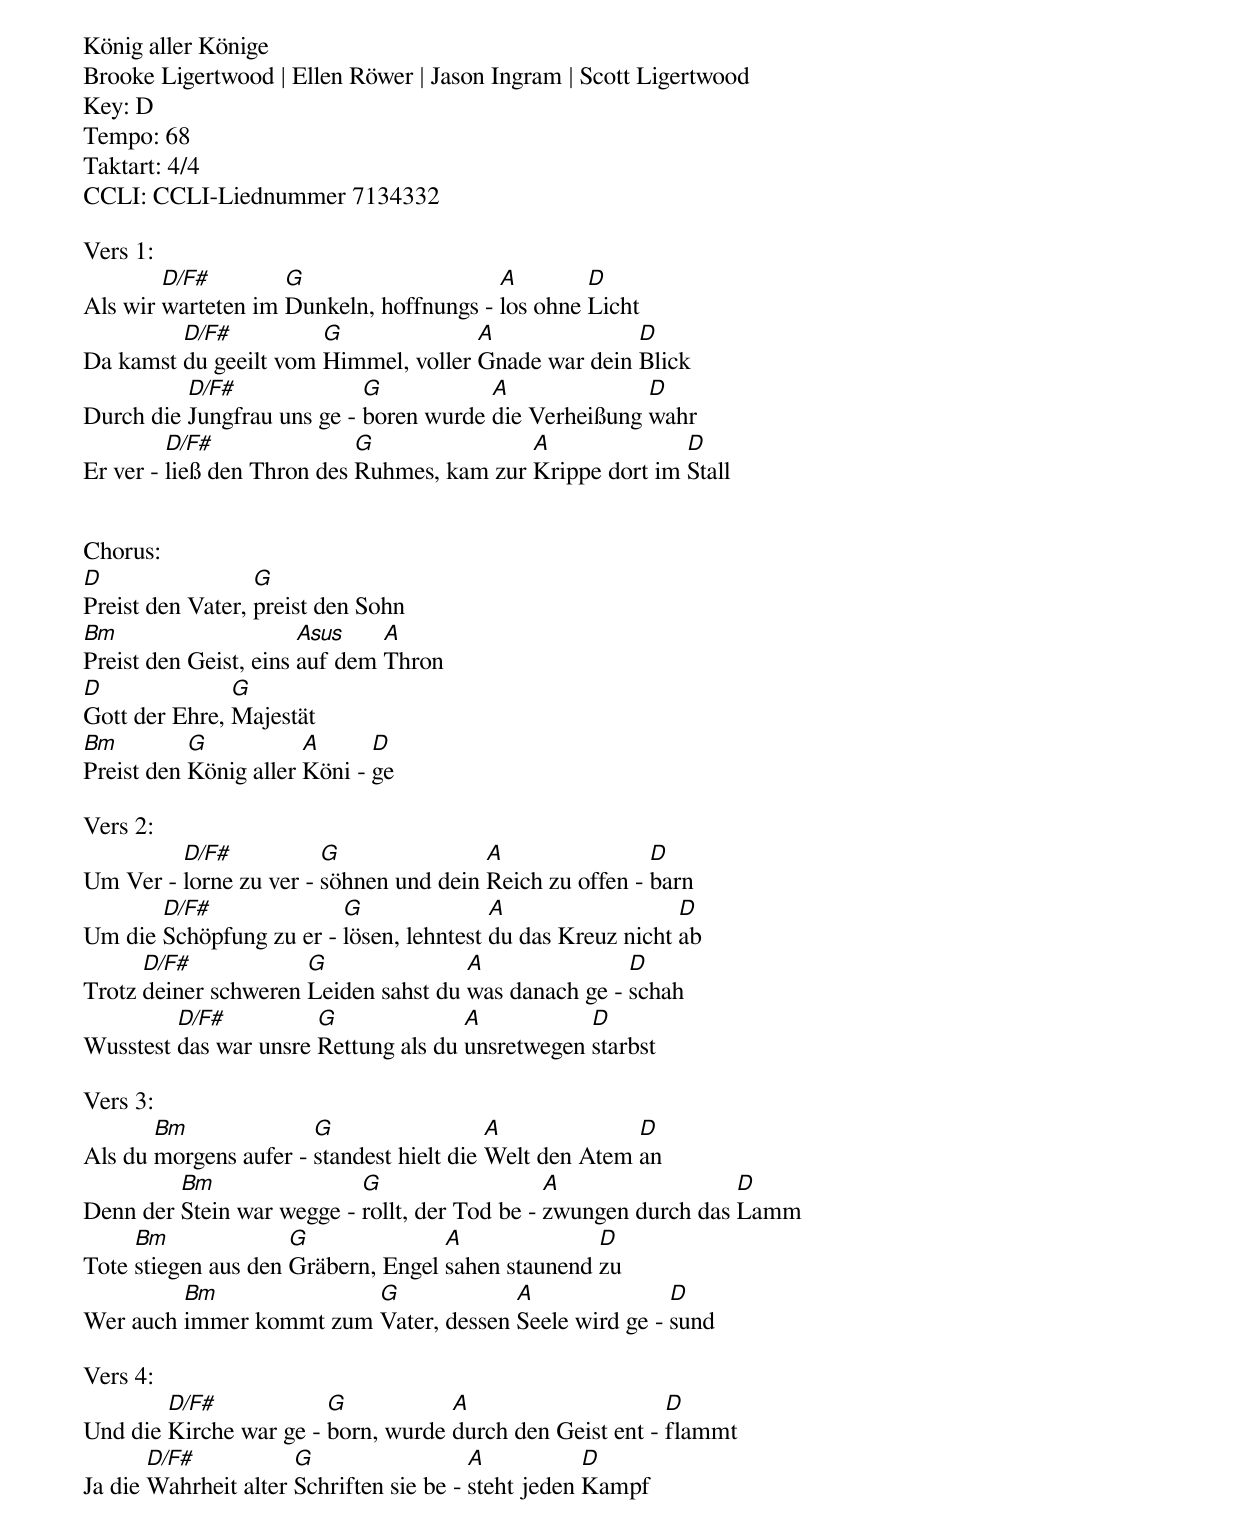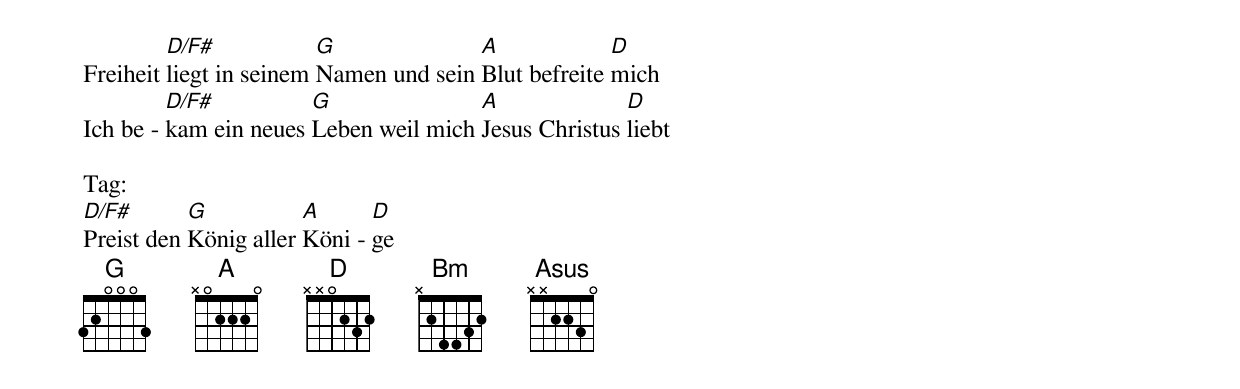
König aller Könige
Brooke Ligertwood | Ellen Röwer | Jason Ingram | Scott Ligertwood
Key: D
Tempo: 68
Taktart: 4/4
CCLI: CCLI-Liednummer 7134332

Vers 1:
Als wir [D/F#]warteten im [G]Dunkeln, hoffnungs - [A]los ohne [D]Licht
Da kamst [D/F#]du geeilt vom [G]Himmel, voller [A]Gnade war dein [D]Blick
Durch die [D/F#]Jungfrau uns ge - [G]boren wurde [A]die Verheißung [D]wahr
Er ver - [D/F#]ließ den Thron des [G]Ruhmes, kam zur [A]Krippe dort im [D]Stall


Chorus:
[D]Preist den Vater, [G]preist den Sohn
[Bm]Preist den Geist, eins [Asus]auf dem [A]Thron
[D]Gott der Ehre, [G]Majestät
[Bm]Preist den [G]König aller [A]Köni - [D]ge

Vers 2:
Um Ver - [D/F#]lorne zu ver - [G]söhnen und dein [A]Reich zu offen - [D]barn
Um die [D/F#]Schöpfung zu er - [G]lösen, lehntest [A]du das Kreuz nicht [D]ab
Trotz [D/F#]deiner schweren [G]Leiden sahst du [A]was danach ge - [D]schah
Wusstest [D/F#]das war unsre [G]Rettung als du [A]unsretwegen [D]starbst

Vers 3:
Als du [Bm]morgens aufer - [G]standest hielt die [A]Welt den Atem [D]an
Denn der [Bm]Stein war wegge - [G]rollt, der Tod be - [A]zwungen durch das [D]Lamm
Tote [Bm]stiegen aus den [G]Gräbern, Engel [A]sahen staunend [D]zu
Wer auch [Bm]immer kommt zum [G]Vater, dessen [A]Seele wird ge - [D]sund

Vers 4:
Und die [D/F#]Kirche war ge - [G]born, wurde [A]durch den Geist ent - [D]flammt
Ja die [D/F#]Wahrheit alter [G]Schriften sie be - [A]steht jeden [D]Kampf
Freiheit [D/F#]liegt in seinem [G]Namen und sein [A]Blut befreite [D]mich
Ich be - [D/F#]kam ein neues [G]Leben weil mich [A]Jesus Christus [D]liebt

Tag:
[D/F#]Preist den [G]König aller [A]Köni - [D]ge
